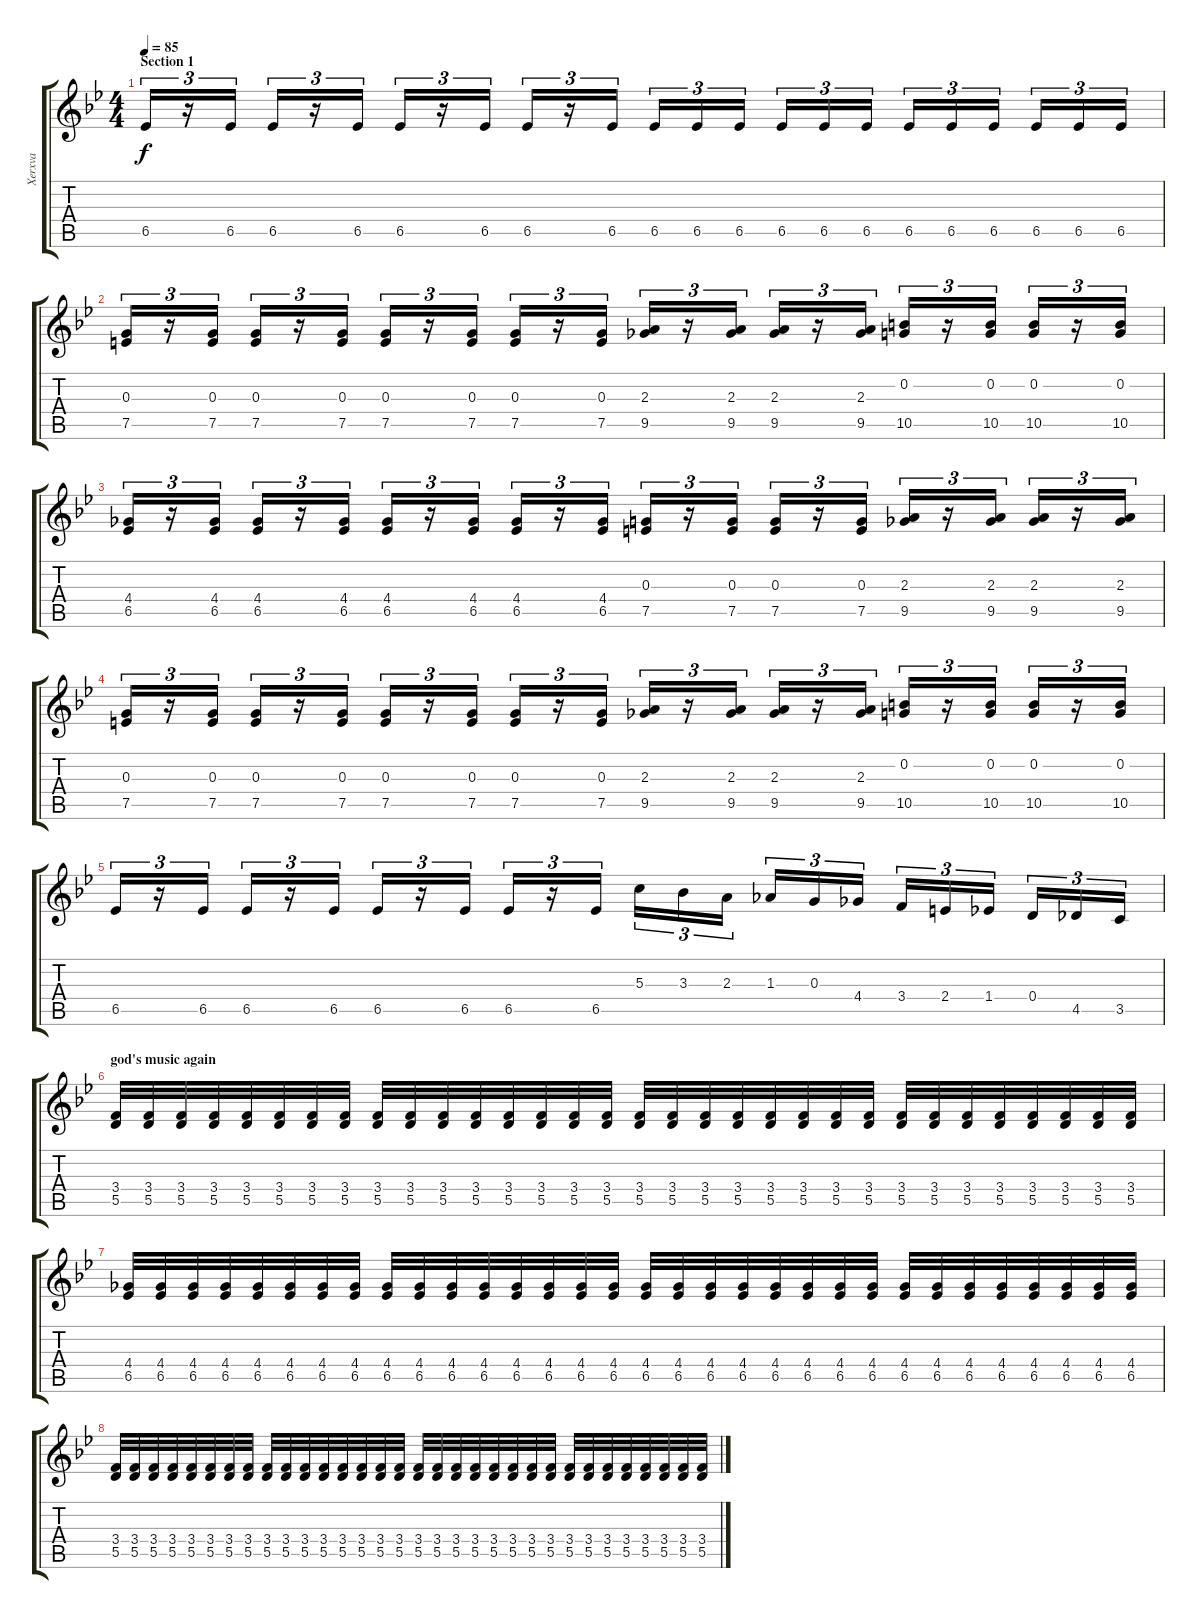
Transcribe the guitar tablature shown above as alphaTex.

\track ("Xerxva" "Xerxva") {instrument distortionguitar}
\staff {score tabs}
\tuning (E4 B3 G3 D3 A2 E2) {hide}
\ts (4 4)
\section ("" "Section 1")
\tempo 85
\clef g2
\ks gminor
6.5.16{tu (3 2) dy f} r.16{tu (3 2)} 6.5.16{tu (3 2)} 6.5.16{tu (3 2)} r.16{tu (3 2)} 6.5.16{tu (3 2)} 6.5.16{tu (3 2)} r.16{tu (3 2)} 6.5.16{tu (3 2)} 6.5.16{tu (3 2)} r.16{tu (3 2)} 6.5.16{tu (3 2)} 6.5.16{tu (3 2)} 6.5.16{tu (3 2)} 6.5.16{tu (3 2)} 6.5.16{tu (3 2)} 6.5.16{tu (3 2)} 6.5.16{tu (3 2)} 6.5.16{tu (3 2)} 6.5.16{tu (3 2)} 6.5.16{tu (3 2)} 6.5.16{tu (3 2)} 6.5.16{tu (3 2)} 6.5.16{tu (3 2)} |
(0.3 7.5).16{tu (3 2)} r.16{tu (3 2)} (0.3 7.5).16{tu (3 2)} (0.3 7.5).16{tu (3 2)} r.16{tu (3 2)} (0.3 7.5).16{tu (3 2)} (0.3 7.5).16{tu (3 2)} r.16{tu (3 2)} (0.3 7.5).16{tu (3 2)} (0.3 7.5).16{tu (3 2)} r.16{tu (3 2)} (0.3 7.5).16{tu (3 2)} (2.3 9.5).16{tu (3 2)} r.16{tu (3 2)} (2.3 9.5).16{tu (3 2)} (2.3 9.5).16{tu (3 2)} r.16{tu (3 2)} (2.3 9.5).16{tu (3 2)} (0.2 10.5).16{tu (3 2)} r.16{tu (3 2)} (0.2 10.5).16{tu (3 2)} (0.2 10.5).16{tu (3 2)} r.16{tu (3 2)} (0.2 10.5).16{tu (3 2)} |
(4.4 6.5).16{tu (3 2)} r.16{tu (3 2)} (4.4 6.5).16{tu (3 2)} (4.4 6.5).16{tu (3 2)} r.16{tu (3 2)} (4.4 6.5).16{tu (3 2)} (4.4 6.5).16{tu (3 2)} r.16{tu (3 2)} (4.4 6.5).16{tu (3 2)} (4.4 6.5).16{tu (3 2)} r.16{tu (3 2)} (4.4 6.5).16{tu (3 2)} (0.3 7.5).16{tu (3 2)} r.16{tu (3 2)} (0.3 7.5).16{tu (3 2)} (0.3 7.5).16{tu (3 2)} r.16{tu (3 2)} (0.3 7.5).16{tu (3 2)} (2.3 9.5).16{tu (3 2)} r.16{tu (3 2)} (2.3 9.5).16{tu (3 2)} (2.3 9.5).16{tu (3 2)} r.16{tu (3 2)} (2.3 9.5).16{tu (3 2)} |
(0.3 7.5).16{tu (3 2)} r.16{tu (3 2)} (0.3 7.5).16{tu (3 2)} (0.3 7.5).16{tu (3 2)} r.16{tu (3 2)} (0.3 7.5).16{tu (3 2)} (0.3 7.5).16{tu (3 2)} r.16{tu (3 2)} (0.3 7.5).16{tu (3 2)} (0.3 7.5).16{tu (3 2)} r.16{tu (3 2)} (0.3 7.5).16{tu (3 2)} (2.3 9.5).16{tu (3 2)} r.16{tu (3 2)} (2.3 9.5).16{tu (3 2)} (2.3 9.5).16{tu (3 2)} r.16{tu (3 2)} (2.3 9.5).16{tu (3 2)} (0.2 10.5).16{tu (3 2)} r.16{tu (3 2)} (0.2 10.5).16{tu (3 2)} (0.2 10.5).16{tu (3 2)} r.16{tu (3 2)} (0.2 10.5).16{tu (3 2)} |
6.5.16{tu (3 2)} r.16{tu (3 2)} 6.5.16{tu (3 2)} 6.5.16{tu (3 2)} r.16{tu (3 2)} 6.5.16{tu (3 2)} 6.5.16{tu (3 2)} r.16{tu (3 2)} 6.5.16{tu (3 2)} 6.5.16{tu (3 2)} r.16{tu (3 2)} 6.5.16{tu (3 2)} 5.3.16{tu (3 2)} 3.3.16{tu (3 2)} 2.3.16{tu (3 2)} 1.3.16{tu (3 2)} 0.3.16{tu (3 2)} 4.4.16{tu (3 2)} 3.4.16{tu (3 2)} 2.4.16{tu (3 2)} 1.4.16{tu (3 2)} 0.4.16{tu (3 2)} 4.5.16{tu (3 2)} 3.5.16{tu (3 2)} |
\section ("" "god's music again")
(3.4 5.5).32 (3.4 5.5).32 (3.4 5.5).32 (3.4 5.5).32 (3.4 5.5).32 (3.4 5.5).32 (3.4 5.5).32 (3.4 5.5).32 (3.4 5.5).32 (3.4 5.5).32 (3.4 5.5).32 (3.4 5.5).32 (3.4 5.5).32 (3.4 5.5).32 (3.4 5.5).32 (3.4 5.5).32 (3.4 5.5).32 (3.4 5.5).32 (3.4 5.5).32 (3.4 5.5).32 (3.4 5.5).32 (3.4 5.5).32 (3.4 5.5).32 (3.4 5.5).32 (3.4 5.5).32 (3.4 5.5).32 (3.4 5.5).32 (3.4 5.5).32 (3.4 5.5).32 (3.4 5.5).32 (3.4 5.5).32 (3.4 5.5).32 |
(4.4 6.5).32 (4.4 6.5).32 (4.4 6.5).32 (4.4 6.5).32 (4.4 6.5).32 (4.4 6.5).32 (4.4 6.5).32 (4.4 6.5).32 (4.4 6.5).32 (4.4 6.5).32 (4.4 6.5).32 (4.4 6.5).32 (4.4 6.5).32 (4.4 6.5).32 (4.4 6.5).32 (4.4 6.5).32 (4.4 6.5).32 (4.4 6.5).32 (4.4 6.5).32 (4.4 6.5).32 (4.4 6.5).32 (4.4 6.5).32 (4.4 6.5).32 (4.4 6.5).32 (4.4 6.5).32 (4.4 6.5).32 (4.4 6.5).32 (4.4 6.5).32 (4.4 6.5).32 (4.4 6.5).32 (4.4 6.5).32 (4.4 6.5).32 |
(3.4 5.5).32 (3.4 5.5).32 (3.4 5.5).32 (3.4 5.5).32 (3.4 5.5).32 (3.4 5.5).32 (3.4 5.5).32 (3.4 5.5).32 (3.4 5.5).32 (3.4 5.5).32 (3.4 5.5).32 (3.4 5.5).32 (3.4 5.5).32 (3.4 5.5).32 (3.4 5.5).32 (3.4 5.5).32 (3.4 5.5).32 (3.4 5.5).32 (3.4 5.5).32 (3.4 5.5).32 (3.4 5.5).32 (3.4 5.5).32 (3.4 5.5).32 (3.4 5.5).32 (3.4 5.5).32 (3.4 5.5).32 (3.4 5.5).32 (3.4 5.5).32 (3.4 5.5).32 (3.4 5.5).32 (3.4 5.5).32 (3.4 5.5).32
